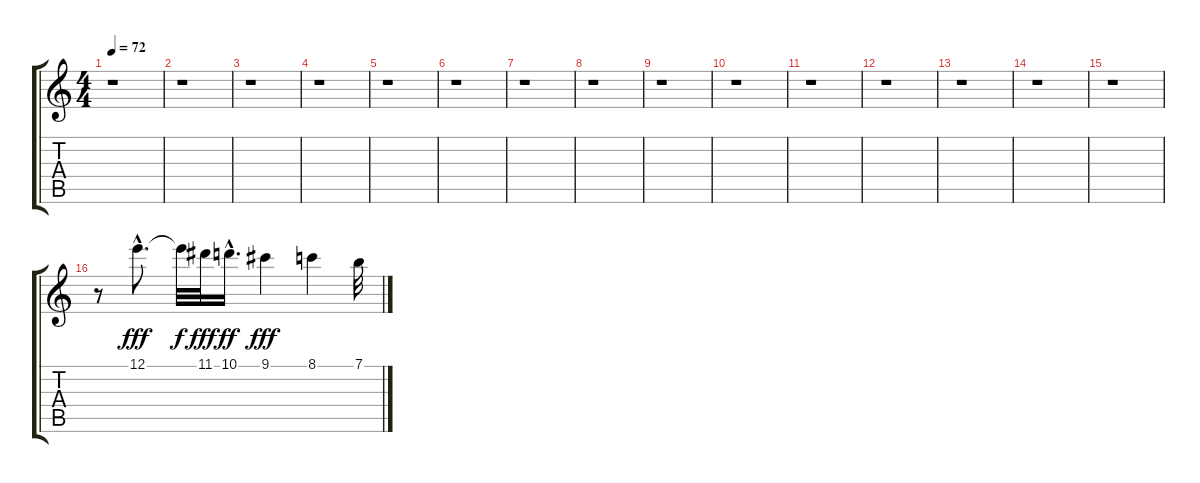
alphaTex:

\track "" {instrument acousticguitarnylon}
\staff {score tabs}
\tuning (E4 B3 G3 D3 A2 E2) {hide}
\ts (4 4)
\tempo 72
\clef g2
\ks c
r.1{dy fff} |
r.1 |
r.1 |
r.1 |
r.1 |
r.1 |
r.1 |
r.1 |
r.1 |
r.1 |
r.1 |
r.1 |
r.1 |
r.1 |
r.1 |
r.8 12.1{hac}.8{d} 12.1{t}.32{dy f} 11.1.32{dy fff} 10.1{hac}.16{d dy ff} 9.1.4{dy fff} 8.1.4 7.1.32
